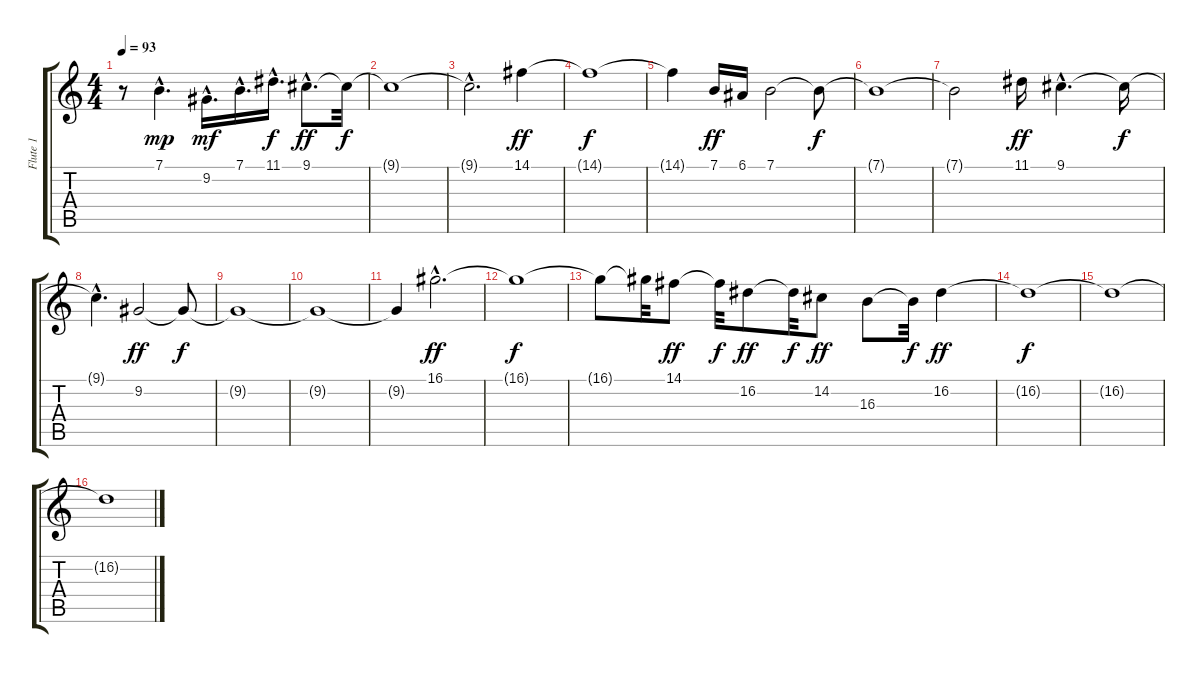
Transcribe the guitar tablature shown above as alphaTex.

\track ("Flute 1" "Flute 1") {instrument panflute}
\staff {score tabs}
\tuning (E4 B3 G3 D3 A2 E2) {hide}
\ts (4 4)
\tempo 93
\clef g2
\ks c
r.8{dy mp instrument panflute} 7.1{hac}.4{d} 9.2{hac}.16{d dy mf} 7.1{hac}.16{d} 11.1{hac}.16{d dy f} 9.1{hac}.8{d dy ff} 9.1{t}.32{dy f} |
9.1{t}.1 |
9.1{hac t}.2{d} 14.1.4{dy ff} |
14.1{t}.1{dy f} |
14.1{t}.4 7.1.16{dy ff} 6.1.16 7.1.2 7.1{t}.8{dy f} |
7.1{t}.1 |
7.1{t}.2 11.1.16{dy ff} 9.1{hac}.4{d} 9.1{t}.16{dy f} |
9.1{hac t}.4{d} 9.2.2{dy ff} 9.2{t}.8{dy f} |
9.2{t}.1 |
9.2{t}.1 |
9.2{t}.4 16.1{hac}.2{d dy ff} |
16.1{t}.1{dy f} |
16.1{t}.8 16.1{t}.32 14.1.8{dy ff} 14.1{t}.32{dy f} 16.2.8{dy ff} 16.2{t}.32{dy f} 14.2.8{dy ff} 16.3.8 16.3{t}.32{dy f} 16.2.4{dy ff} |
16.2{t}.1{dy f} |
16.2{t}.1 |
16.2{t}.1
